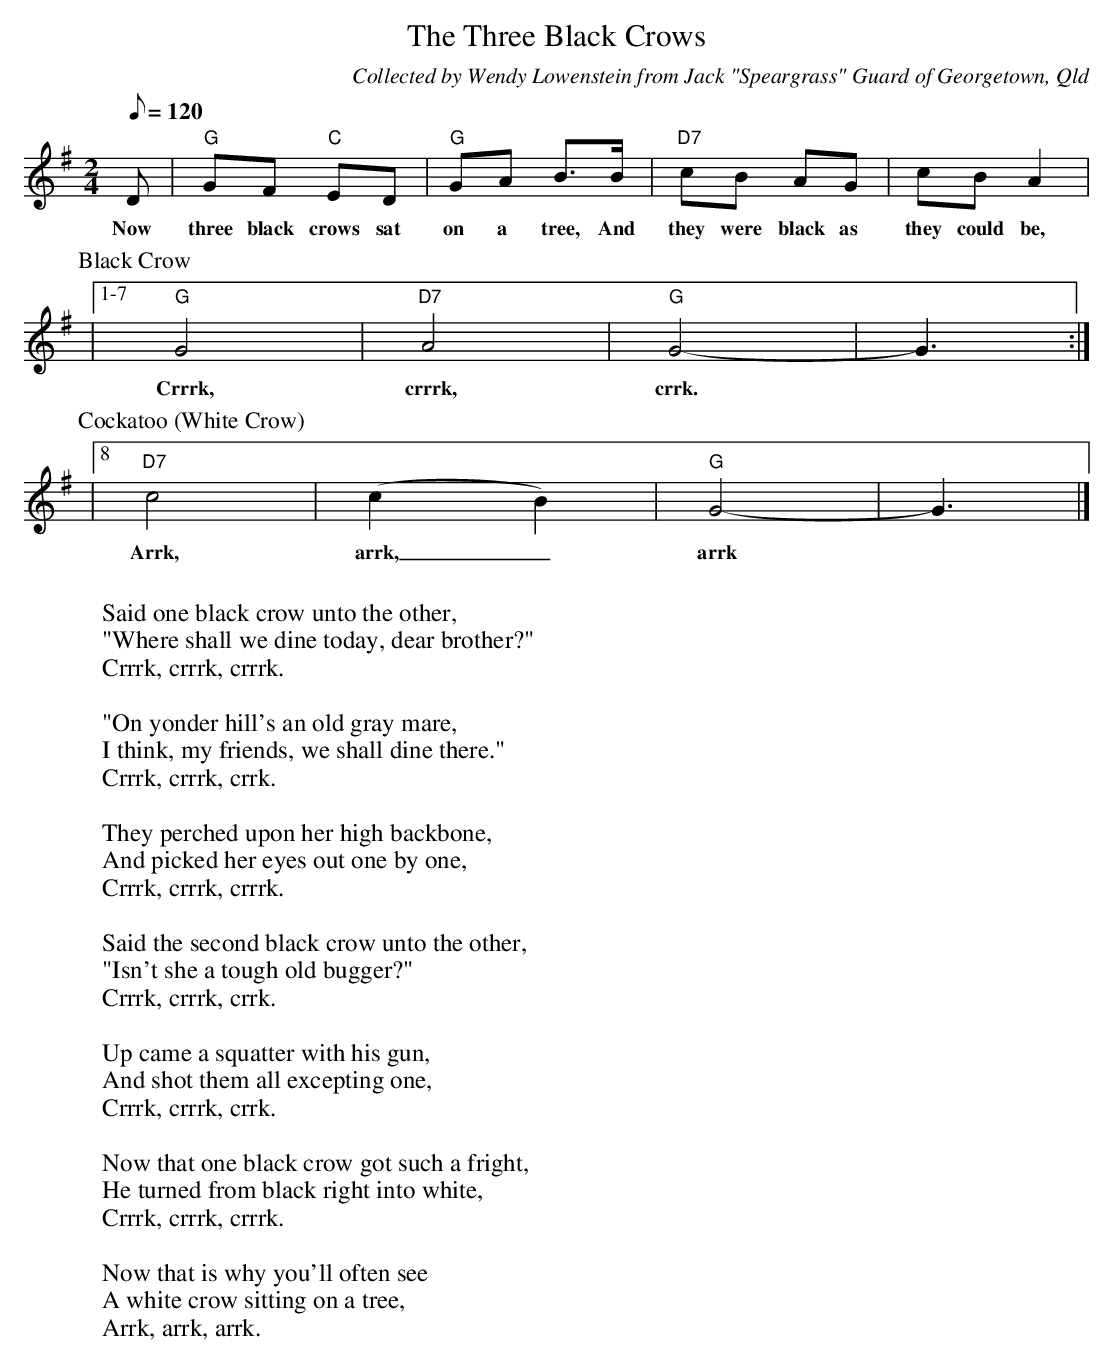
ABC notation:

X:1
T:Three Black Crows, The
C:Collected by Wendy Lowenstein from Jack "Speargrass" Guard of Georgetown, Qld
M:2/4
L:1/8
Q:120
K:G
D|"G"GF "C"ED|"G"GA B>B|"D7"cB AG|cB A2|
w:Now three black crows sat on a tree, And they were black as they could be,
P:Black Crow
|1-7"G"G4|"D7"A4|"G"G4-|G3:|
w:Crrrk, crrrk, crrk.
P: Cockatoo (White Crow)
|8"D7"c4|(c2B2)|"G"G4-|G3|]
w:Arrk, arrk,_ arrk
W:
W:Said one black crow unto the other,
W:"Where shall we dine today, dear brother?"
W:Crrrk, crrrk, crrrk.
W:
W:"On yonder hill's an old gray mare,
W:I think, my friends, we shall dine there."
W:Crrrk, crrrk, crrk.
W:
W:They perched upon her high backbone,
W:And picked her eyes out one by one,
W:Crrrk, crrrk, crrrk.
W:
W:Said the second black crow unto the other,
W:"Isn't she a tough old bugger?"
W:Crrrk, crrrk, crrk.
W:
W:Up came a squatter with his gun,
W:And shot them all excepting one,
W:Crrrk, crrrk, crrk.
W:
W:Now that one black crow got such a fright,
W:He turned from black right into white,
W:Crrrk, crrrk, crrrk.
W:
W:Now that is why you'll often see
W:A white crow sitting on a tree,
W:Arrk, arrk, arrk.
